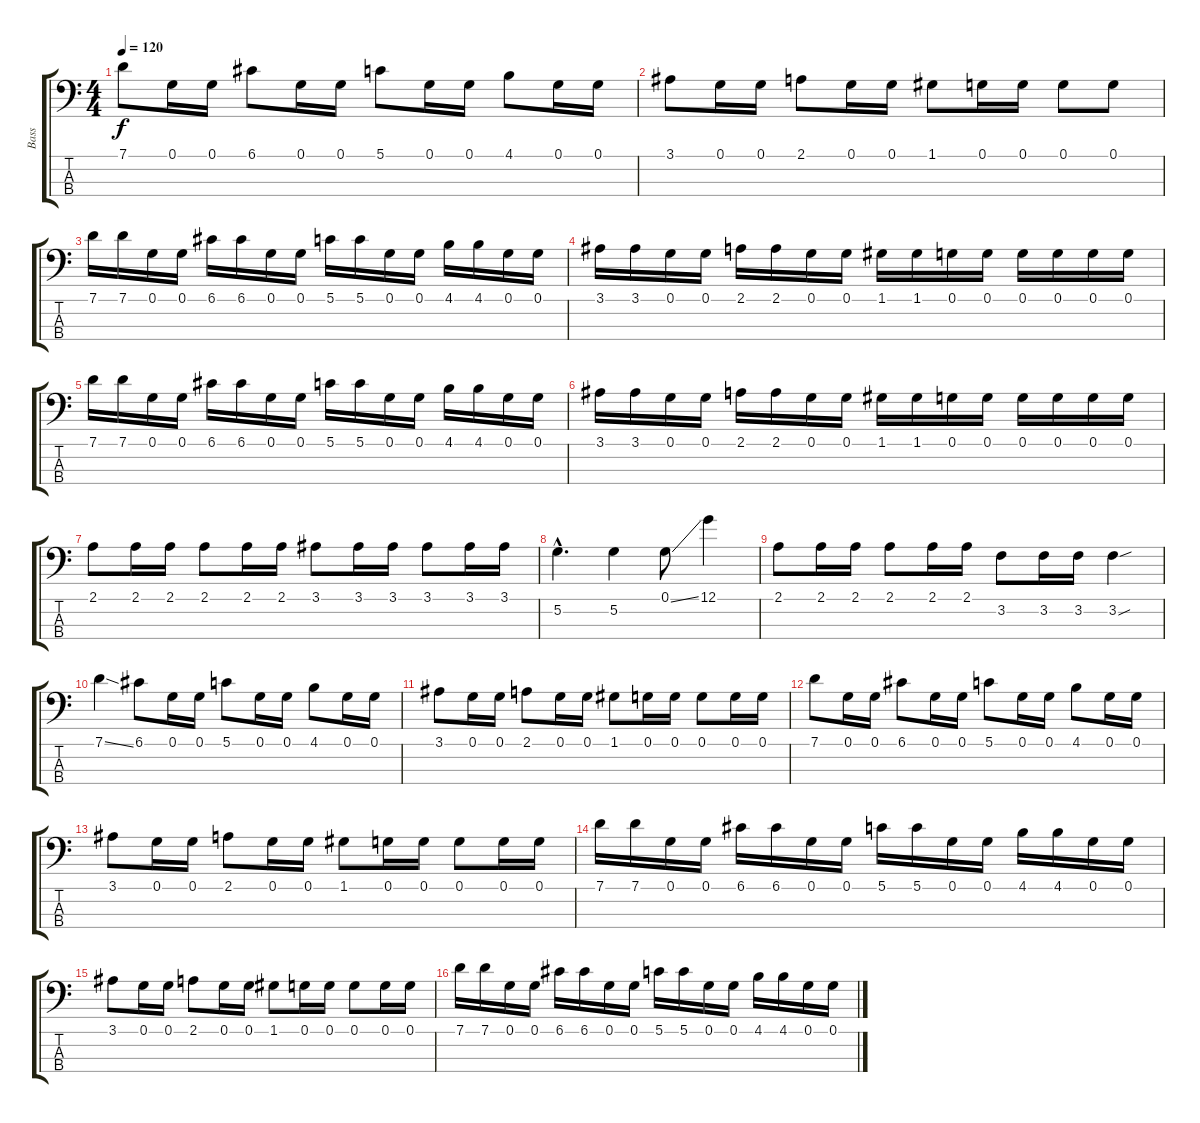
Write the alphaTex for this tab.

\track ("Bass" "Bass") {instrument electricbassfinger}
\staff {score tabs}
\tuning (G2 D2 A1 E1) {hide}
\ts (4 4)
\tempo 120
\clef f4
\ks c
7.1.8{dy f} 0.1.16 0.1.16 6.1.8 0.1.16 0.1.16 5.1.8 0.1.16 0.1.16 4.1.8 0.1.16 0.1.16 |
3.1.8 0.1.16 0.1.16 2.1.8 0.1.16 0.1.16 1.1.8 0.1.16 0.1.16 0.1.8 0.1.8 |
7.1.16 7.1.16 0.1.16 0.1.16 6.1.16 6.1.16 0.1.16 0.1.16 5.1.16 5.1.16 0.1.16 0.1.16 4.1.16 4.1.16 0.1.16 0.1.16 |
3.1.16 3.1.16 0.1.16 0.1.16 2.1.16 2.1.16 0.1.16 0.1.16 1.1.16 1.1.16 0.1.16 0.1.16 0.1.16 0.1.16 0.1.16 0.1.16 |
7.1.16 7.1.16 0.1.16 0.1.16 6.1.16 6.1.16 0.1.16 0.1.16 5.1.16 5.1.16 0.1.16 0.1.16 4.1.16 4.1.16 0.1.16 0.1.16 |
3.1.16 3.1.16 0.1.16 0.1.16 2.1.16 2.1.16 0.1.16 0.1.16 1.1.16 1.1.16 0.1.16 0.1.16 0.1.16 0.1.16 0.1.16 0.1.16 |
2.1.8 2.1.16 2.1.16 2.1.8 2.1.16 2.1.16 3.1.8 3.1.16 3.1.16 3.1.8 3.1.16 3.1.16 |
5.2{hac}.4{d} 5.2.4 0.1{ss}.8 12.1.4 |
2.1.8 2.1.16 2.1.16 2.1.8 2.1.16 2.1.16 3.2.8 3.2.16 3.2.16 3.2{sou}.4 |
7.1{ss}.4 6.1.8 0.1.16 0.1.16 5.1.8 0.1.16 0.1.16 4.1.8 0.1.16 0.1.16 |
3.1.8 0.1.16 0.1.16 2.1.8 0.1.16 0.1.16 1.1.8 0.1.16 0.1.16 0.1.8 0.1.16 0.1.16 |
7.1.8 0.1.16 0.1.16 6.1.8 0.1.16 0.1.16 5.1.8 0.1.16 0.1.16 4.1.8 0.1.16 0.1.16 |
3.1.8 0.1.16 0.1.16 2.1.8 0.1.16 0.1.16 1.1.8 0.1.16 0.1.16 0.1.8 0.1.16 0.1.16 |
7.1.16 7.1.16 0.1.16 0.1.16 6.1.16 6.1.16 0.1.16 0.1.16 5.1.16 5.1.16 0.1.16 0.1.16 4.1.16 4.1.16 0.1.16 0.1.16 |
3.1.8 0.1.16 0.1.16 2.1.8 0.1.16 0.1.16 1.1.8 0.1.16 0.1.16 0.1.8 0.1.16 0.1.16 |
7.1.16 7.1.16 0.1.16 0.1.16 6.1.16 6.1.16 0.1.16 0.1.16 5.1.16 5.1.16 0.1.16 0.1.16 4.1.16 4.1.16 0.1.16 0.1.16
